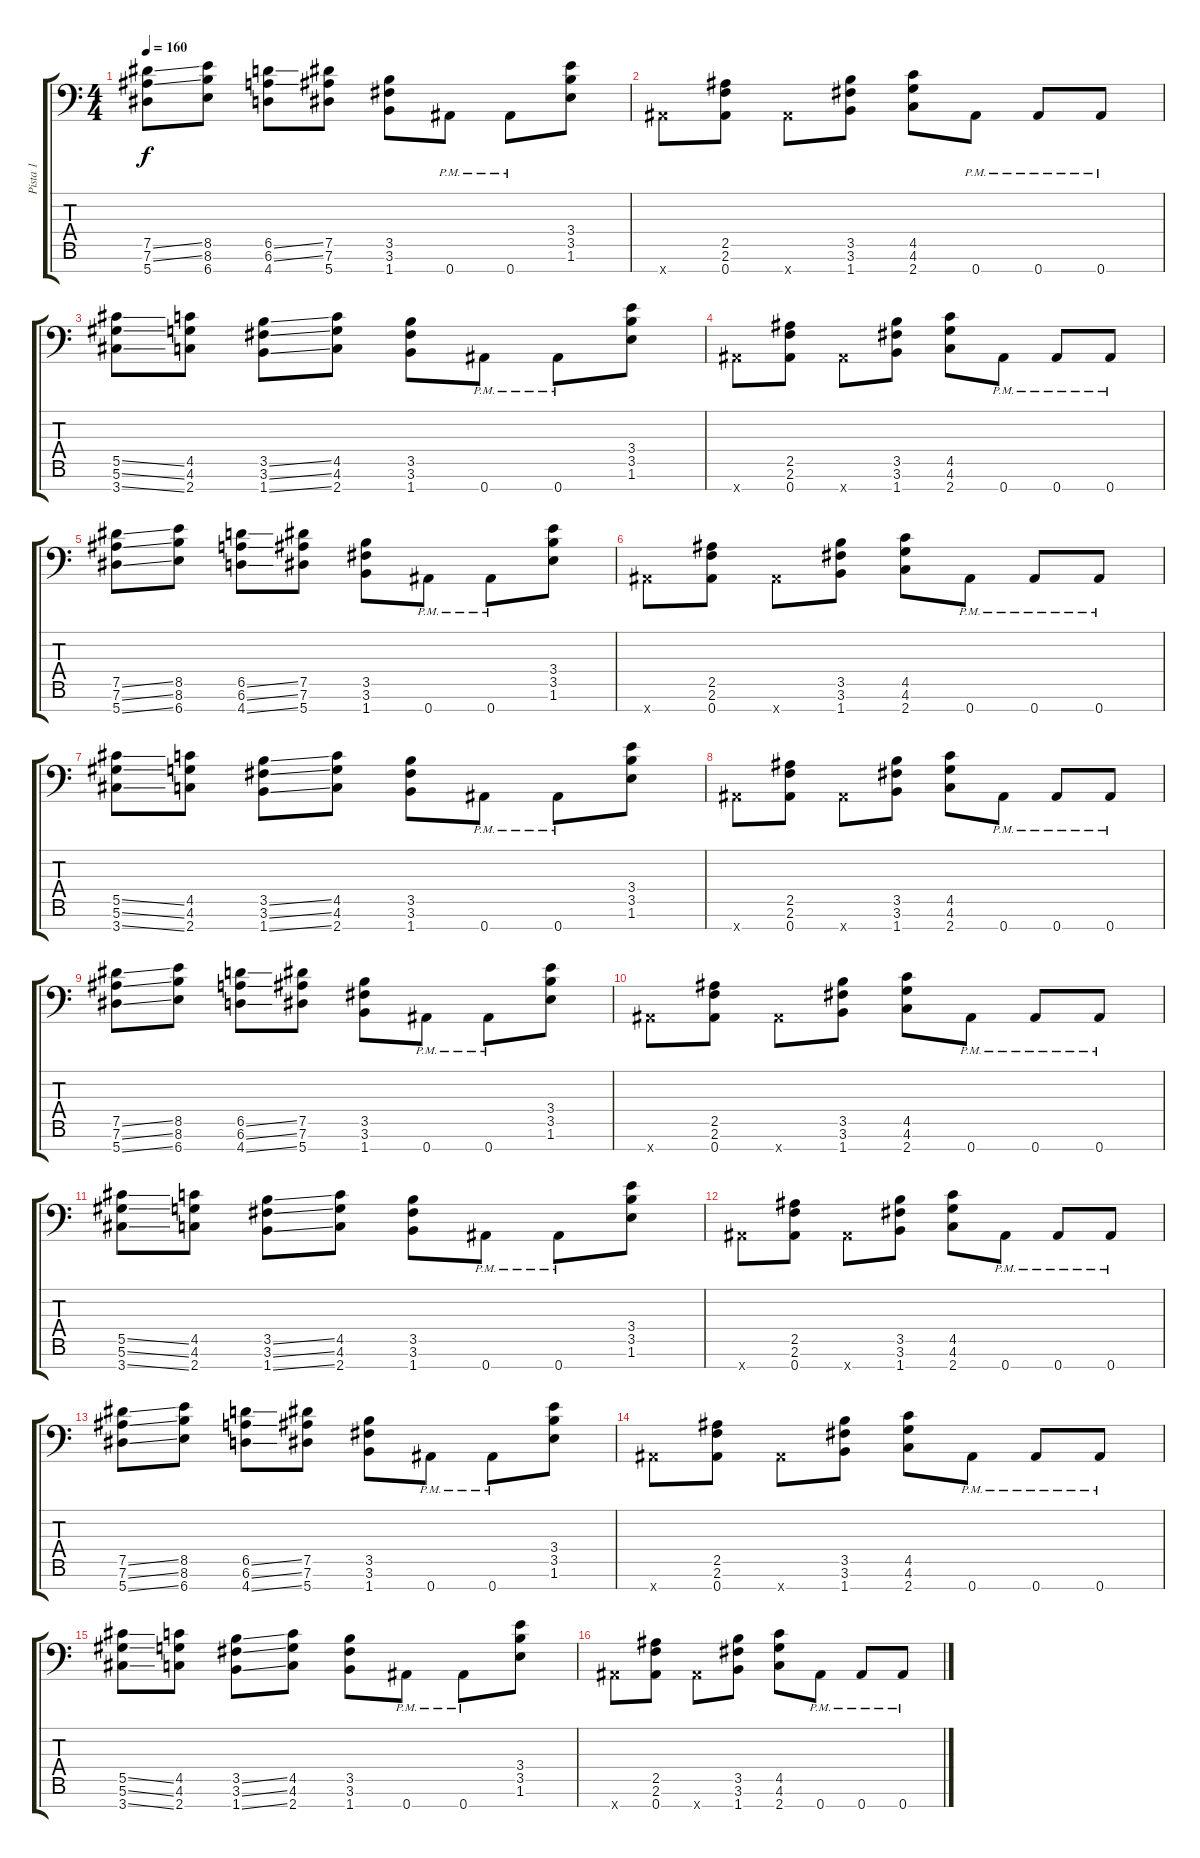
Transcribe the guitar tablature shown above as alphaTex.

\track ("Pista 1" "Pista 1") {instrument distortionguitar}
\staff {score tabs}
\tuning (Eb4 Bb3 Gb3 Db3 Ab2 Eb2 Bb1) {hide}
\ts (4 4)
\tempo 160
\clef f4
\ks c
(7.5{ss} 7.6{ss} 5.7).8{dy f} (8.5 8.6 6.7).8 (6.5{ss} 6.6{ss} 4.7).8 (7.5 7.6 5.7).8 (3.5 3.6 1.7).8 0.7{pm}.8 0.7{pm}.8 (3.4 3.5 1.6).8 |
0.7{x}.8 (2.5 2.6 0.7).8 0.7{x}.8 (3.5 3.6 1.7).8 (4.5 4.6 2.7).8 0.7{pm}.8 0.7{pm}.8 0.7{pm}.8 |
(5.5{ss} 5.6{ss} 3.7{ss}).8 (4.5 4.6 2.7).8 (3.5{ss} 3.6{ss} 1.7{ss}).8 (4.5 4.6 2.7).8 (3.5 3.6 1.7).8 0.7{pm}.8 0.7{pm}.8 (3.4 3.5 1.6).8 |
0.7{x}.8 (2.5 2.6 0.7).8 0.7{x}.8 (3.5 3.6 1.7).8 (4.5 4.6 2.7).8 0.7{pm}.8 0.7{pm}.8 0.7{pm}.8 |
(7.5{ss} 7.6{ss} 5.7{ss}).8 (8.5 8.6 6.7).8 (6.5{ss} 6.6{ss} 4.7{ss}).8 (7.5 7.6 5.7).8 (3.5 3.6 1.7).8 0.7{pm}.8 0.7{pm}.8 (3.4 3.5 1.6).8 |
0.7{x}.8 (2.5 2.6 0.7).8 0.7{x}.8 (3.5 3.6 1.7).8 (4.5 4.6 2.7).8 0.7{pm}.8 0.7{pm}.8 0.7{pm}.8 |
(5.5{ss} 5.6{ss} 3.7{ss}).8 (4.5 4.6 2.7).8 (3.5{ss} 3.6{ss} 1.7{ss}).8 (4.5 4.6 2.7).8 (3.5 3.6 1.7).8 0.7{pm}.8 0.7{pm}.8 (3.4 3.5 1.6).8 |
0.7{x}.8 (2.5 2.6 0.7).8 0.7{x}.8 (3.5 3.6 1.7).8 (4.5 4.6 2.7).8 0.7{pm}.8 0.7{pm}.8 0.7{pm}.8 |
(7.5{ss} 7.6{ss} 5.7{ss}).8 (8.5 8.6 6.7).8 (6.5{ss} 6.6{ss} 4.7{ss}).8 (7.5 7.6 5.7).8 (3.5 3.6 1.7).8 0.7{pm}.8 0.7{pm}.8 (3.4 3.5 1.6).8 |
0.7{x}.8 (2.5 2.6 0.7).8 0.7{x}.8 (3.5 3.6 1.7).8 (4.5 4.6 2.7).8 0.7{pm}.8 0.7{pm}.8 0.7{pm}.8 |
(5.5{ss} 5.6{ss} 3.7{ss}).8 (4.5 4.6 2.7).8 (3.5{ss} 3.6{ss} 1.7{ss}).8 (4.5 4.6 2.7).8 (3.5 3.6 1.7).8 0.7{pm}.8 0.7{pm}.8 (3.4 3.5 1.6).8 |
0.7{x}.8 (2.5 2.6 0.7).8 0.7{x}.8 (3.5 3.6 1.7).8 (4.5 4.6 2.7).8 0.7{pm}.8 0.7{pm}.8 0.7{pm}.8 |
(7.5{ss} 7.6{ss} 5.7{ss}).8 (8.5 8.6 6.7).8 (6.5{ss} 6.6{ss} 4.7{ss}).8 (7.5 7.6 5.7).8 (3.5 3.6 1.7).8 0.7{pm}.8 0.7{pm}.8 (3.4 3.5 1.6).8 |
0.7{x}.8 (2.5 2.6 0.7).8 0.7{x}.8 (3.5 3.6 1.7).8 (4.5 4.6 2.7).8 0.7{pm}.8 0.7{pm}.8 0.7{pm}.8 |
(5.5{ss} 5.6{ss} 3.7{ss}).8 (4.5 4.6 2.7).8 (3.5{ss} 3.6{ss} 1.7{ss}).8 (4.5 4.6 2.7).8 (3.5 3.6 1.7).8 0.7{pm}.8 0.7{pm}.8 (3.4 3.5 1.6).8 |
0.7{x}.8 (2.5 2.6 0.7).8 0.7{x}.8 (3.5 3.6 1.7).8 (4.5 4.6 2.7).8 0.7{pm}.8 0.7{pm}.8 0.7{pm}.8
